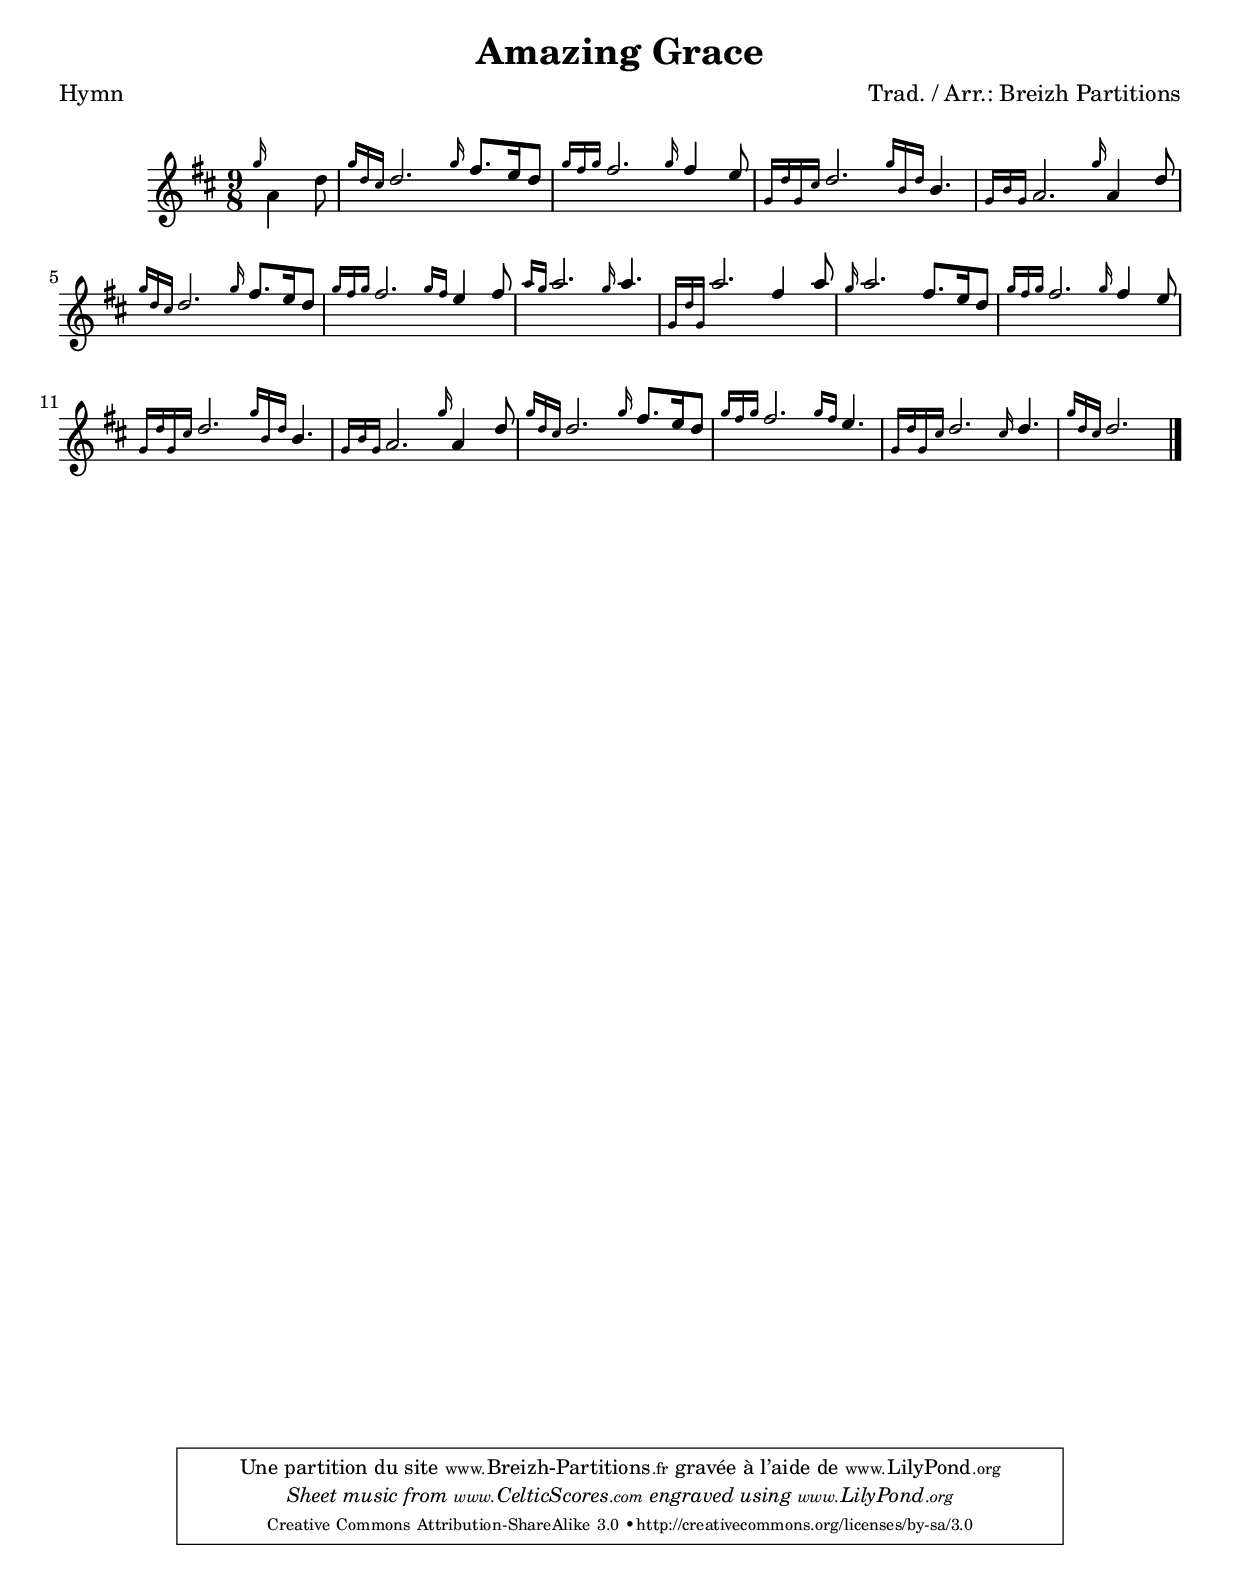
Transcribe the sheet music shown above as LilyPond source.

% Typeset by Breizh Partitions (2013)
% http://www.breizh-partitions.fr

\version "2.14.2"

\paper {
  top-margin = 2 \cm
  bottom-margin = 2 \cm
}

\header {
  title = "Amazing Grace"
  meter = "Hymn"
  arranger = "Trad. / Arr.: Breizh Partitions"
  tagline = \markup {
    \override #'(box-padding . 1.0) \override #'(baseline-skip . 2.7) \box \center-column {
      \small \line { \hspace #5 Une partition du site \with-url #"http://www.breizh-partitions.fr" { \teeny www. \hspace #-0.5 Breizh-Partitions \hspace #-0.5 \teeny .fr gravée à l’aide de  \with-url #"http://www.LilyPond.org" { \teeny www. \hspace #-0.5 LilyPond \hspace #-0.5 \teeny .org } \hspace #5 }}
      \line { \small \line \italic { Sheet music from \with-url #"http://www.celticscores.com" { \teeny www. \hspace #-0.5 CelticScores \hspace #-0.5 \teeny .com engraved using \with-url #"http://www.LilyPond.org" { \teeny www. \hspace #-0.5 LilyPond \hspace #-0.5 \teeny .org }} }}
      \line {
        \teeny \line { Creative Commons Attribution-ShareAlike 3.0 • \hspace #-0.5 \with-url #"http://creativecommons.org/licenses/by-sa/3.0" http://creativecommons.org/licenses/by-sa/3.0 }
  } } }
}

main = {
  \clef "G"
  \key ees \major
  \time 9/8
  
  
  \grace{\stemUp \small aes''16}
  \stemDown
  \partial 4.
  bes'4 ees''8
  |
  
  \grace{\stemUp \small aes''16 [ees''16 d''16]} ees''2. \grace{\stemUp \small aes''16} g''8. f''16 ees''8
  |
  
  \grace{\stemUp \small aes''16 [g''16 aes''16]} g''2. \grace{\stemUp \small aes''16} g''4 f''8
  |
  \grace{\stemUp \small aes'16 [ees''16 aes'16 d''16]} ees''2. \grace{\stemUp \small aes''16 [c''16 ees''16]} c''4.
  |
  \grace{\stemUp \small aes'16 [c''16 aes'16]} bes'2. \grace{\stemUp \small aes''16} bes'4 ees''8
  |
  \grace{\stemUp \small aes''16 [ees''16 d''16]} ees''2. \grace{\stemUp \small aes''16} g''8. f''16 ees''8
  |
  \grace{\stemUp \small aes''16 [g''16 aes''16]} g''2. \grace{\stemUp \small aes''16 [g''16]}  f''4 g''8
  |
  \grace{\stemUp \small bes''16 [aes''16]} {bes''2.} \grace{\stemUp \small aes''16}  {bes''4.}
  |
  \grace{\stemUp \small aes'16 [ees''16 aes'16]} {bes''2.} g''4 {bes''8}
  |
  \grace{\stemUp \small aes''16} {bes''2.} g''8. f''16 ees''8
  |
  \grace{\stemUp \small aes''16 [g''16 aes''16]} g''2. \grace{\stemUp \small aes''16} g''4 f''8
  |
  \grace{\stemUp \small aes'16 [ees''16 aes'16 d''16]} ees''2. \grace{\stemUp \small aes''16 [c''16 ees''16]} c''4.
  |
  \grace{\stemUp \small aes'16 [c''16 aes'16]} bes'2. \grace{\stemUp \small aes''16} bes'4 ees''8
  |
  \grace{\stemUp \small aes''16 [ees''16 d''16]} ees''2. \grace{\stemUp \small aes''16} g''8. f''16 ees''8
  |
  \grace{\stemUp \small aes''16 [g''16 aes''16]} g''2. \grace{\stemUp \small aes''16 [g''16]}  f''4.
  |
  \grace{\stemUp \small aes'16 [ees''16 aes'16 d''16]} ees''2. \grace{\stemUp \small d''16} ees''4.
  |
  \set Score.measureLength = #(ly:make-moment 6 8)
  \grace{\stemUp \small aes''16 [ees''16 d''16]} ees''2.  |
  
  \bar "|."
}


% The score definition
\score  {
  \new Staff  <<
    \tempo 4. = 60
    \once \override Score.MetronomeMark #'transparent = ##t
    \set Staff.midiInstrument = "bagpipe"
    \transpose bes a{
      \main
    }
  >>
  
  \layout  { }
  \midi  { }
}
